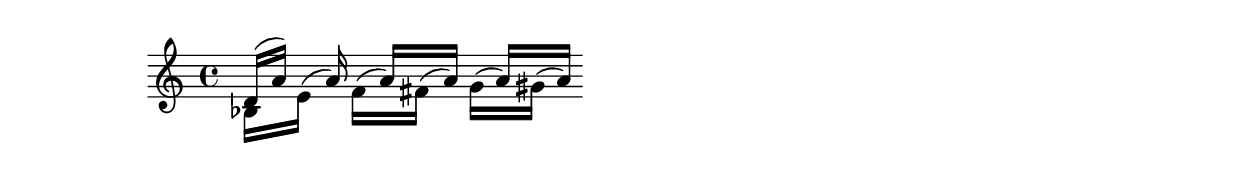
%% Do not edit this file; it is auto-generated from LSR http://lsr.dsi.unimi.it
%% This file is in the public domain.
\version "2.11.46"

\header {
  lsrtags = "expressive-marks, keyboards, unfretted-strings"

  texidoc = "
In some situations, you may want to create slurs between notes from
different voices.

The solution is to add invisible notes to one of the voices, using
@code{\\hideNotes}.

This example is measure 235 of the Ciaconna from Bach's 2nd Partita for
solo violin, BWV 1004.

"
  doctitle = "Creating slurs across voices"
} % begin verbatim
\relative c'
<<
  {d16( a') s a s a[ s a] s a[ s a] } \\
  {\slurUp bes,[ s e]( \hideNotes a) \unHideNotes f[( \hideNotes a) \unHideNotes fis]( \hideNotes a) \unHideNotes g[( \hideNotes a) \unHideNotes gis]( \hideNotes a) }
>>

